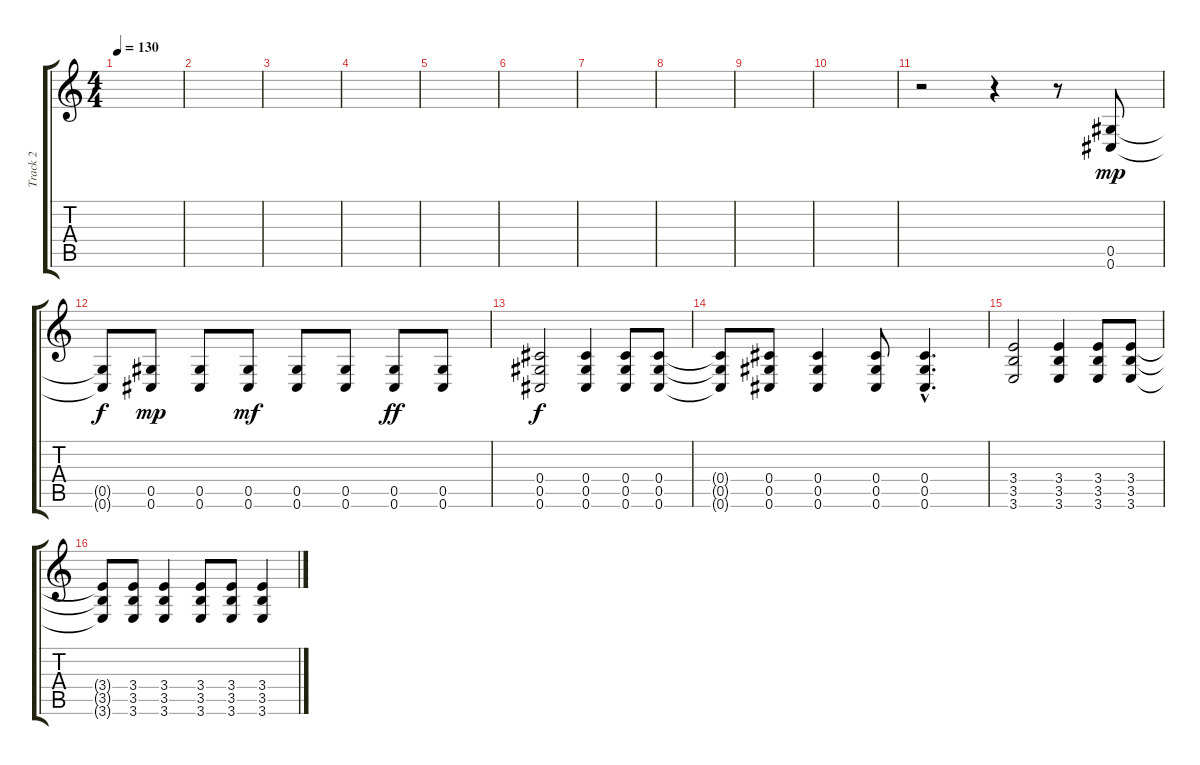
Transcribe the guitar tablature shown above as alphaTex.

\track ("Track 2" "Track 2") {instrument distortionguitar}
\staff {score tabs}
\tuning (Eb4 Bb3 Gb3 Db3 Ab2 Db2) {hide}
\ts (4 4)
\tempo 130
\clef g2
\ks c
|
|
|
|
|
|
|
|
|
|
r.2 r.4 r.8 (0.5 0.6).8{dy mp} |
(0.5{t} 0.6{t}).8{dy f} (0.5 0.6).8{dy mp} (0.5 0.6).8 (0.5 0.6).8{dy mf} (0.5 0.6).8 (0.5 0.6).8 (0.5 0.6).8{dy ff} (0.5 0.6).8 |
(0.4 0.5 0.6).2{dy f} (0.4 0.5 0.6).4 (0.4 0.5 0.6).8 (0.4 0.5 0.6).8 |
(0.4{t} 0.5{t} 0.6{t}).8 (0.4 0.5 0.6).8 (0.4 0.5 0.6).4 (0.4 0.5 0.6).8 (0.4{hac} 0.5{hac} 0.6{hac}).4{d} |
(3.4 3.5 3.6).2 (3.4 3.5 3.6).4 (3.4 3.5 3.6).8 (3.4 3.5 3.6).8 |
(3.4{t} 3.5{t} 3.6{t}).8 (3.4 3.5 3.6).8 (3.4 3.5 3.6).4 (3.4 3.5 3.6).8 (3.4 3.5 3.6).8 (3.4 3.5 3.6).4
